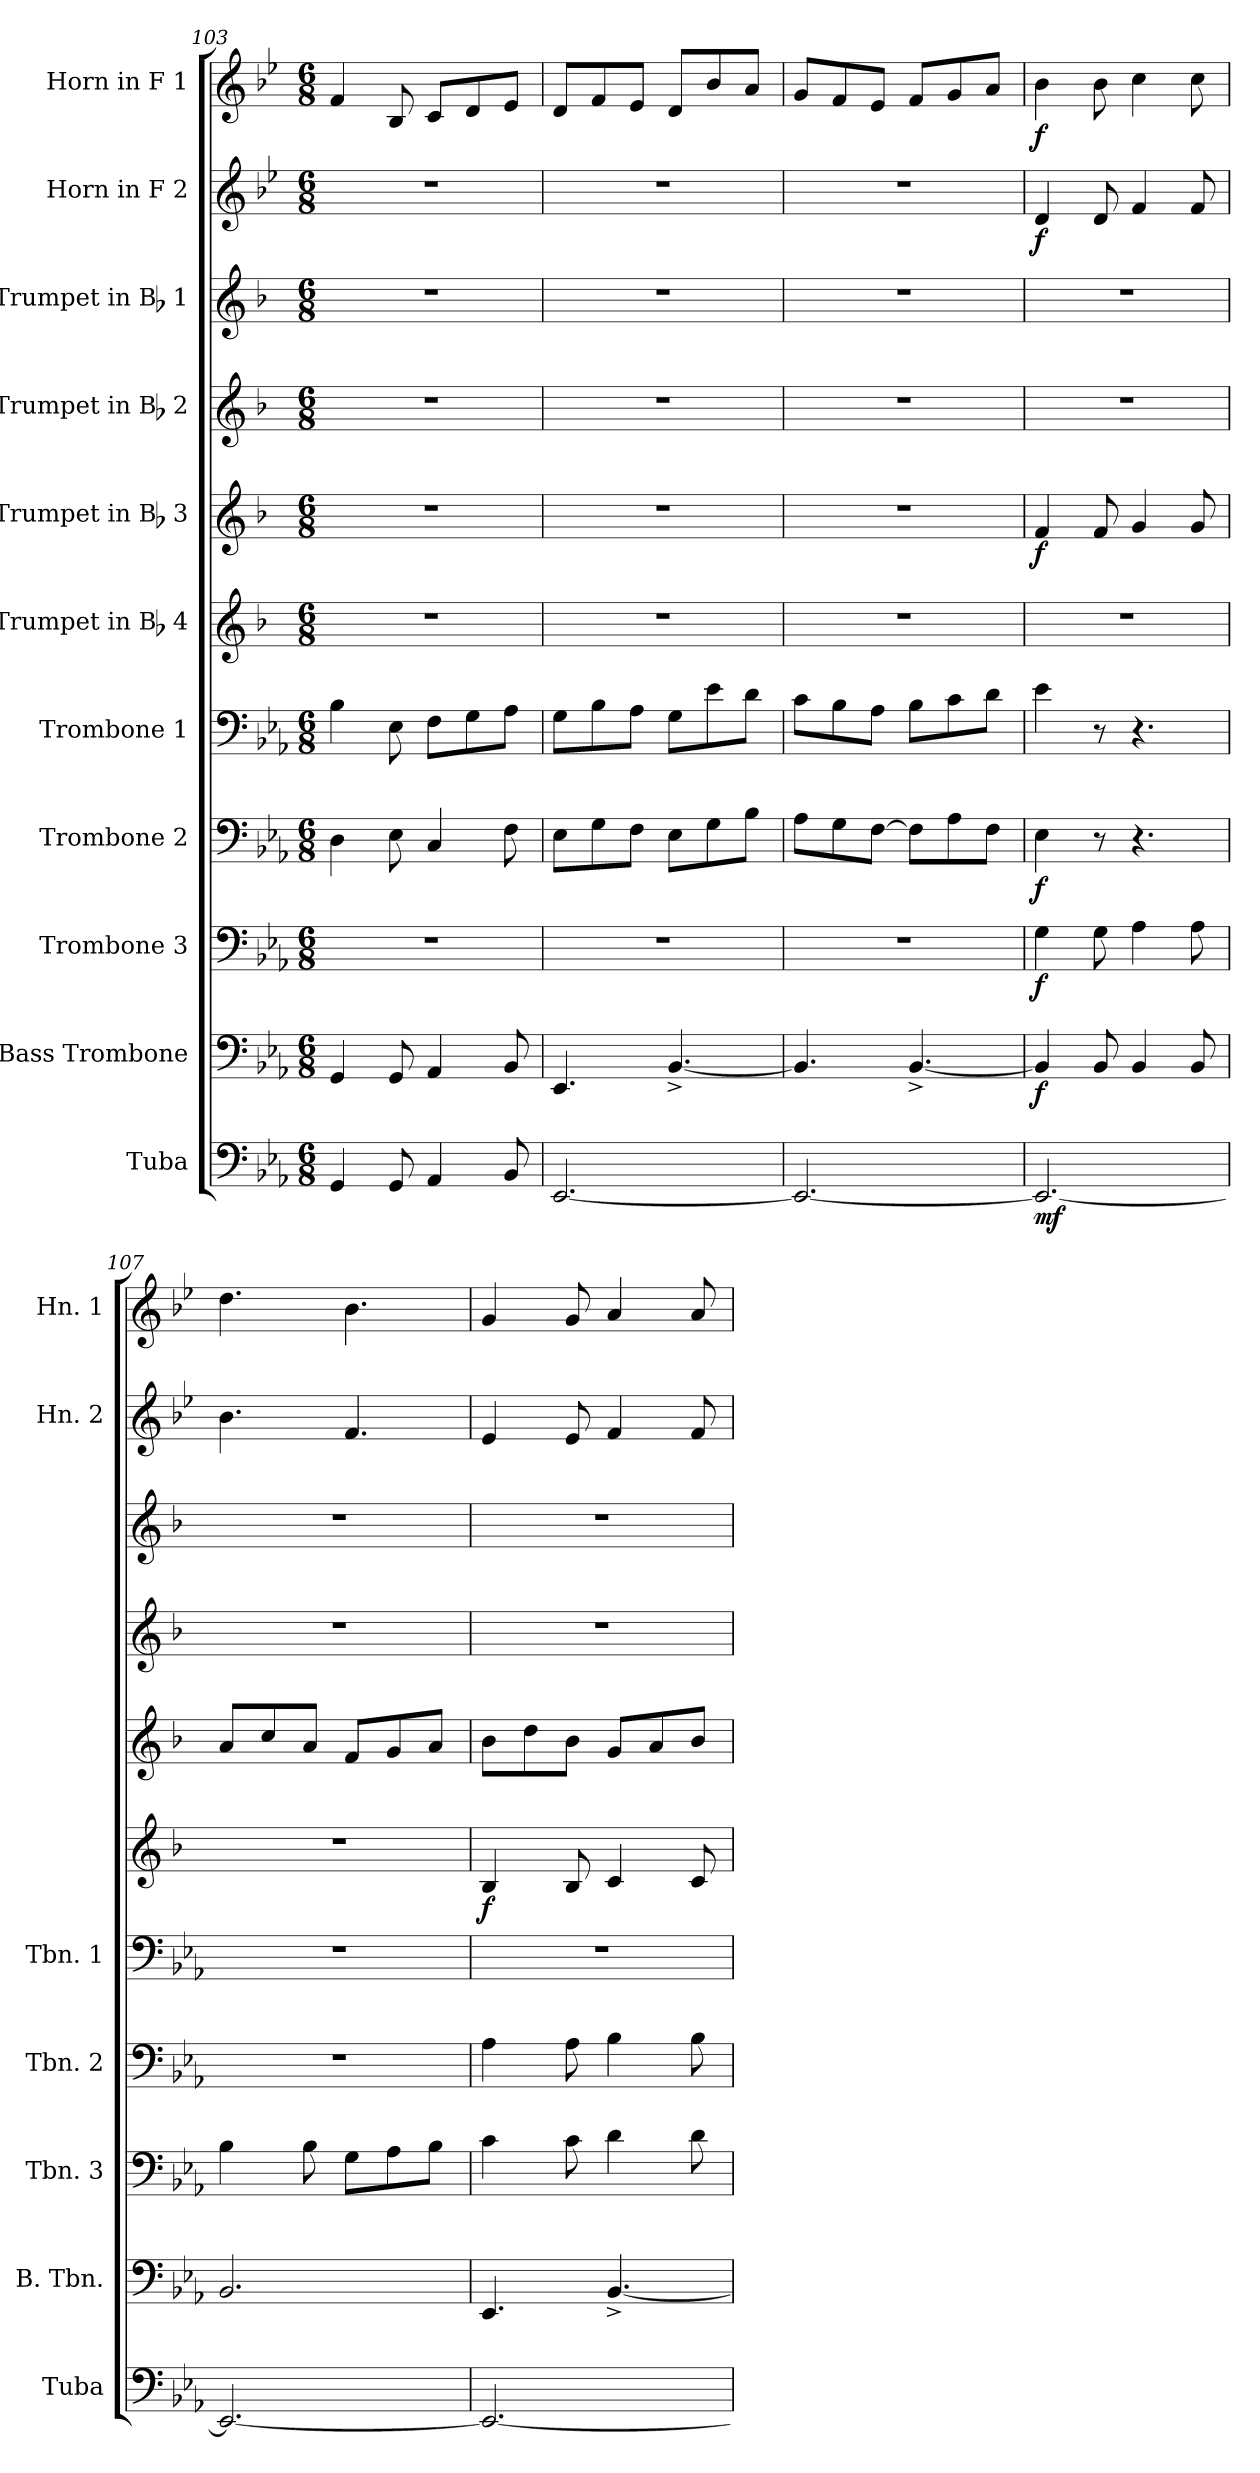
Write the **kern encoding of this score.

**kern	**dynam	**kern	**dynam	**kern	**dynam	**kern	**dynam	**kern	**kern	**dynam	**kern	**dynam	**kern	**kern	**kern	**dynam	**kern	**dynam
*part11	*part11	*part10	*part10	*part9	*part9	*part8	*part8	*part7	*part6	*part6	*part5	*part5	*part4	*part3	*part2	*part2	*part1	*part1
*staff11	*staff11	*staff10	*staff10	*staff9	*staff9	*staff8	*staff8	*staff7	*staff6	*staff6	*staff5	*staff5	*staff4	*staff3	*staff2	*staff2	*staff1	*staff1
*I"Tuba	*	*I"Bass Trombone	*	*I"Trombone 3	*	*I"Trombone 2	*	*I"Trombone 1	*I"Trumpet in Bb 4	*	*I"Trumpet in Bb 3	*	*I"Trumpet in Bb 2	*I"Trumpet in Bb 1	*I"Horn in F 2	*	*I"Horn in F 1	*
*I'Tuba	*	*I'B. Tbn.	*	*I'Tbn. 3	*	*I'Tbn. 2	*	*I'Tbn. 1	*	*	*	*	*	*	*I'Hn. 2	*	*I'Hn. 1	*
*clefF4	*	*clefF4	*	*clefF4	*	*clefF4	*	*clefF4	*clefG2	*	*clefG2	*	*clefG2	*clefG2	*clefG2	*	*clefG2	*
*	*	*	*	*	*	*	*	*	*ITrd1c2	*	*ITrd1c2	*	*ITrd1c2	*ITrd1c2	*ITrd4c7	*	*ITrd4c7	*
*k[b-e-a-]	*	*k[b-e-a-]	*	*k[b-e-a-]	*	*k[b-e-a-]	*	*k[b-e-a-]	*k[b-e-a-]	*	*k[b-e-a-]	*	*k[b-e-a-]	*k[b-e-a-]	*k[b-e-a-]	*	*k[b-e-a-]	*
*E-:	*	*E-:	*	*E-:	*	*E-:	*	*E-:	*E-:	*	*E-:	*	*E-:	*E-:	*E-:	*	*E-:	*
*M6/8	*	*M6/8	*	*M6/8	*	*M6/8	*	*M6/8	*M6/8	*	*M6/8	*	*M6/8	*M6/8	*M6/8	*	*M6/8	*
=103	=103	=103	=103	=103	=103	=103	=103	=103	=103	=103	=103	=103	=103	=103	=103	=103	=103	=103
4GG/	.	4GG/	.	2.r	.	4D\	.	4B-\	2.r	.	2.r	.	2.r	2.r	2.r	.	4B-/	.
8GG/	.	8GG/	.	.	.	8E-\	.	8E-\	.	.	.	.	.	.	.	.	8E-/	.
4AA-/	.	4AA-/	.	.	.	4C/	.	8F\L	.	.	.	.	.	.	.	.	8F/L	.
.	.	.	.	.	.	.	.	8G\	.	.	.	.	.	.	.	.	8G/	.
8BB-/	.	8BB-/	.	.	.	8F\	.	8A-\J	.	.	.	.	.	.	.	.	8A-/J	.
=104	=104	=104	=104	=104	=104	=104	=104	=104	=104	=104	=104	=104	=104	=104	=104	=104	=104	=104
[2.EE-/	.	4.EE-/	.	2.r	.	8E-\L	.	8G\L	2.r	.	2.r	.	2.r	2.r	2.r	.	8G/L	.
.	.	.	.	.	.	8G\	.	8B-\	.	.	.	.	.	.	.	.	8B-/	.
.	.	.	.	.	.	8F\J	.	8A-\J	.	.	.	.	.	.	.	.	8A-/J	.
.	.	[4.BB-^</	.	.	.	8E-\L	.	8G\L	.	.	.	.	.	.	.	.	8G/L	.
.	.	.	.	.	.	8G\	.	8e-\	.	.	.	.	.	.	.	.	8e-/	.
.	.	.	.	.	.	8B-\J	.	8d\J	.	.	.	.	.	.	.	.	8d/J	.
=105	=105	=105	=105	=105	=105	=105	=105	=105	=105	=105	=105	=105	=105	=105	=105	=105	=105	=105
2.EE-/_	.	4.BB-/]	.	2.r	.	8A-\L	.	8c\L	2.r	.	2.r	.	2.r	2.r	2.r	.	8c/L	.
.	.	.	.	.	.	8G\	.	8B-\	.	.	.	.	.	.	.	.	8B-/	.
.	.	.	.	.	.	[8F\J	.	8A-\J	.	.	.	.	.	.	.	.	8A-/J	.
.	.	[4.BB-^</	.	.	.	8F\L]	.	8B-\L	.	.	.	.	.	.	.	.	8B-/L	.
.	.	.	.	.	.	8A-\	.	8c\	.	.	.	.	.	.	.	.	8c/	.
.	.	.	.	.	.	8F\J	.	8d\J	.	.	.	.	.	.	.	.	8d/J	.
=106	=106	=106	=106	=106	=106	=106	=106	=106	=106	=106	=106	=106	=106	=106	=106	=106	=106	=106
!	!LO:DY:b	!	!LO:DY:b	!	!LO:DY:b	!	!LO:DY:b	!	!	!	!	!LO:DY:b	!	!	!	!LO:DY:b	!	!LO:DY:b
2.EE-/_	mf	4BB-/]	f	4G\	f	4E-\	f	4e-\	2.r	.	4e-/	f	2.r	2.r	4G/	f	4e-\	f
.	.	8BB-/	.	8G\	.	8r	.	8r	.	.	8e-/	.	.	.	8G/	.	8e-\	.
.	.	4BB-/	.	4A-\	.	4.r	.	4.r	.	.	4f/	.	.	.	4B-/	.	4f\	.
.	.	8BB-/	.	8A-\	.	.	.	.	.	.	8f/	.	.	.	8B-/	.	8f\	.
=107	=107	=107	=107	=107	=107	=107	=107	=107	=107	=107	=107	=107	=107	=107	=107	=107	=107	=107
2.EE-/_	.	2.BB-/	.	4B-\	.	2.r	.	2.r	2.r	.	8g/L	.	2.r	2.r	4.e-\	.	4.g\	.
.	.	.	.	.	.	.	.	.	.	.	8b-/	.	.	.	.	.	.	.
.	.	.	.	8B-\	.	.	.	.	.	.	8g/J	.	.	.	.	.	.	.
.	.	.	.	8G\L	.	.	.	.	.	.	8e-/L	.	.	.	4.B-/	.	4.e-\	.
.	.	.	.	8A-\	.	.	.	.	.	.	8f/	.	.	.	.	.	.	.
.	.	.	.	8B-\J	.	.	.	.	.	.	8g/J	.	.	.	.	.	.	.
!!LO:PB:g=z
=108	=108	=108	=108	=108	=108	=108	=108	=108	=108	=108	=108	=108	=108	=108	=108	=108	=108	=108
!	!	!	!	!	!	!	!	!	!	!LO:DY:b	!	!	!	!	!	!	!	!
2.EE-/_	.	4.EE-/	.	4c\	.	4A-\	.	2.r	4A-/	f	8a-\L	.	2.r	2.r	4A-/	.	4c/	.
.	.	.	.	.	.	.	.	.	.	.	8cc\	.	.	.	.	.	.	.
.	.	.	.	8c\	.	8A-\	.	.	8A-/	.	8a-\J	.	.	.	8A-/	.	8c/	.
.	.	[4.BB-^</	.	4d\	.	4B-\	.	.	4B-/	.	8f/L	.	.	.	4B-/	.	4d/	.
.	.	.	.	.	.	.	.	.	.	.	8g/	.	.	.	.	.	.	.
.	.	.	.	8d\	.	8B-\	.	.	8B-/	.	8a-/J	.	.	.	8B-/	.	8d/	.
=	=	=	=	=	=	=	=	=	=	=	=	=	=	=	=	=	=	=
*-	*-	*-	*-	*-	*-	*-	*-	*-	*-	*-	*-	*-	*-	*-	*-	*-	*-	*-
